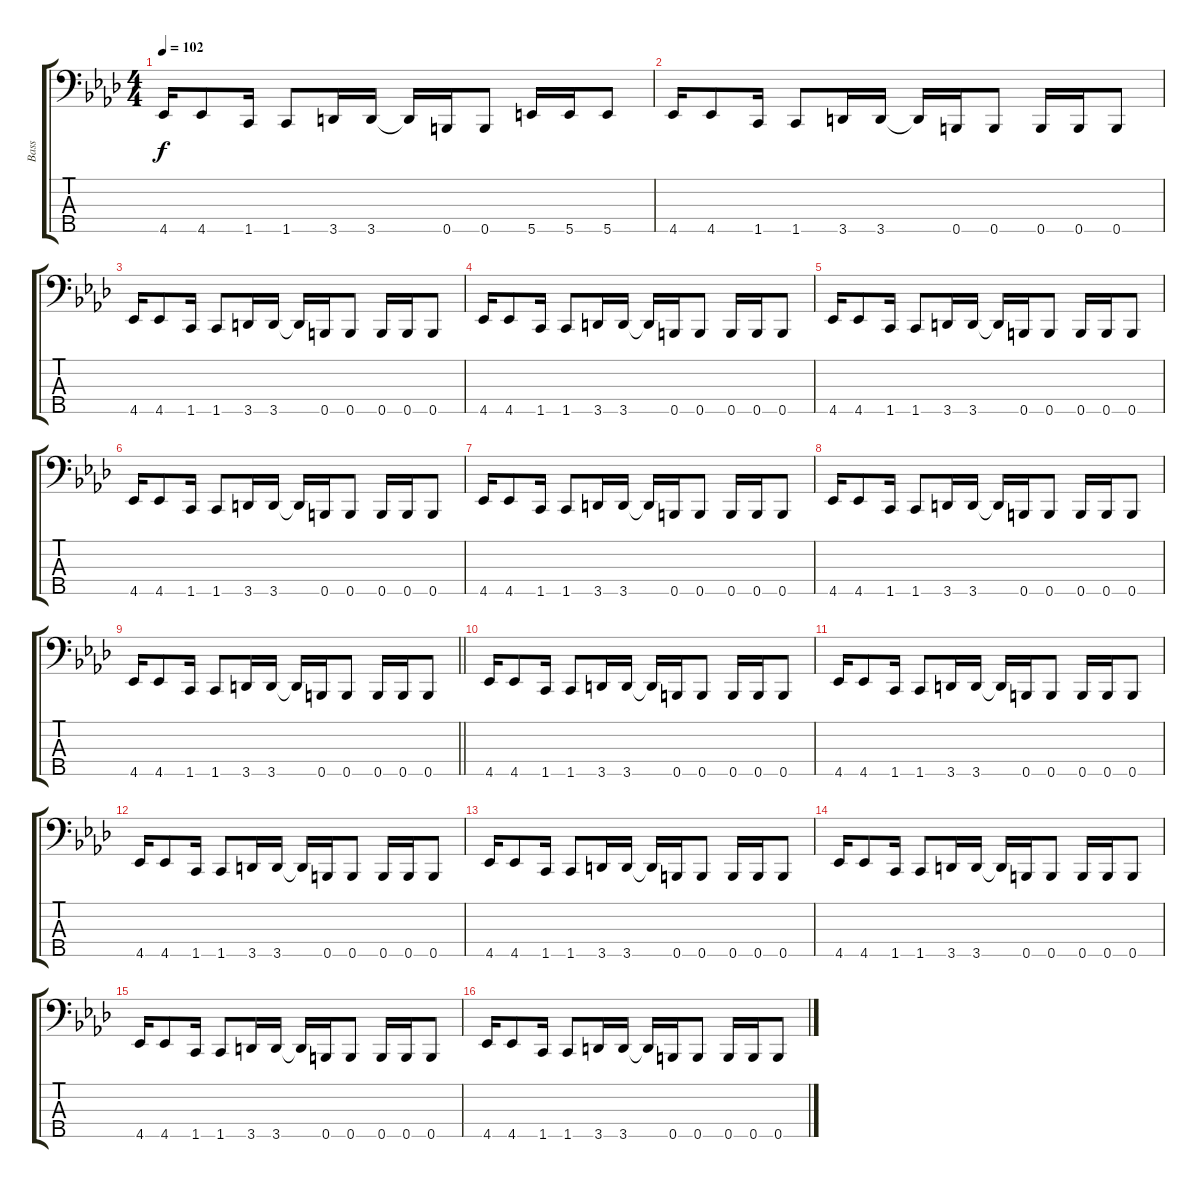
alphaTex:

\track ("Bass" "Bass") {instrument electricbasspick}
\staff {score tabs}
\tuning (G2 D2 A1 E1 B0) {hide}
\ts (4 4)
\tempo 102
\clef f4
\ks fminor
4.5.16{dy f} 4.5.8 1.5.16 1.5.8 3.5.16 3.5.16 3.5{t}.16 0.5.16 0.5.8 5.5.16 5.5.16 5.5.8 |
4.5.16 4.5.8 1.5.16 1.5.8 3.5.16 3.5.16 3.5{t}.16 0.5.16 0.5.8 0.5.16 0.5.16 0.5.8 |
4.5.16 4.5.8 1.5.16 1.5.8 3.5.16 3.5.16 3.5{t}.16 0.5.16 0.5.8 0.5.16 0.5.16 0.5.8 |
4.5.16 4.5.8 1.5.16 1.5.8 3.5.16 3.5.16 3.5{t}.16 0.5.16 0.5.8 0.5.16 0.5.16 0.5.8 |
4.5.16 4.5.8 1.5.16 1.5.8 3.5.16 3.5.16 3.5{t}.16 0.5.16 0.5.8 0.5.16 0.5.16 0.5.8 |
4.5.16 4.5.8 1.5.16 1.5.8 3.5.16 3.5.16 3.5{t}.16 0.5.16 0.5.8 0.5.16 0.5.16 0.5.8 |
4.5.16 4.5.8 1.5.16 1.5.8 3.5.16 3.5.16 3.5{t}.16 0.5.16 0.5.8 0.5.16 0.5.16 0.5.8 |
4.5.16 4.5.8 1.5.16 1.5.8 3.5.16 3.5.16 3.5{t}.16 0.5.16 0.5.8 0.5.16 0.5.16 0.5.8 |
\barLineRight lightlight
4.5.16 4.5.8 1.5.16 1.5.8 3.5.16 3.5.16 3.5{t}.16 0.5.16 0.5.8 0.5.16 0.5.16 0.5.8 |
4.5.16 4.5.8 1.5.16 1.5.8 3.5.16 3.5.16 3.5{t}.16 0.5.16 0.5.8 0.5.16 0.5.16 0.5.8 |
4.5.16 4.5.8 1.5.16 1.5.8 3.5.16 3.5.16 3.5{t}.16 0.5.16 0.5.8 0.5.16 0.5.16 0.5.8 |
4.5.16 4.5.8 1.5.16 1.5.8 3.5.16 3.5.16 3.5{t}.16 0.5.16 0.5.8 0.5.16 0.5.16 0.5.8 |
4.5.16 4.5.8 1.5.16 1.5.8 3.5.16 3.5.16 3.5{t}.16 0.5.16 0.5.8 0.5.16 0.5.16 0.5.8 |
4.5.16 4.5.8 1.5.16 1.5.8 3.5.16 3.5.16 3.5{t}.16 0.5.16 0.5.8 0.5.16 0.5.16 0.5.8 |
4.5.16 4.5.8 1.5.16 1.5.8 3.5.16 3.5.16 3.5{t}.16 0.5.16 0.5.8 0.5.16 0.5.16 0.5.8 |
4.5.16 4.5.8 1.5.16 1.5.8 3.5.16 3.5.16 3.5{t}.16 0.5.16 0.5.8 0.5.16 0.5.16 0.5.8
